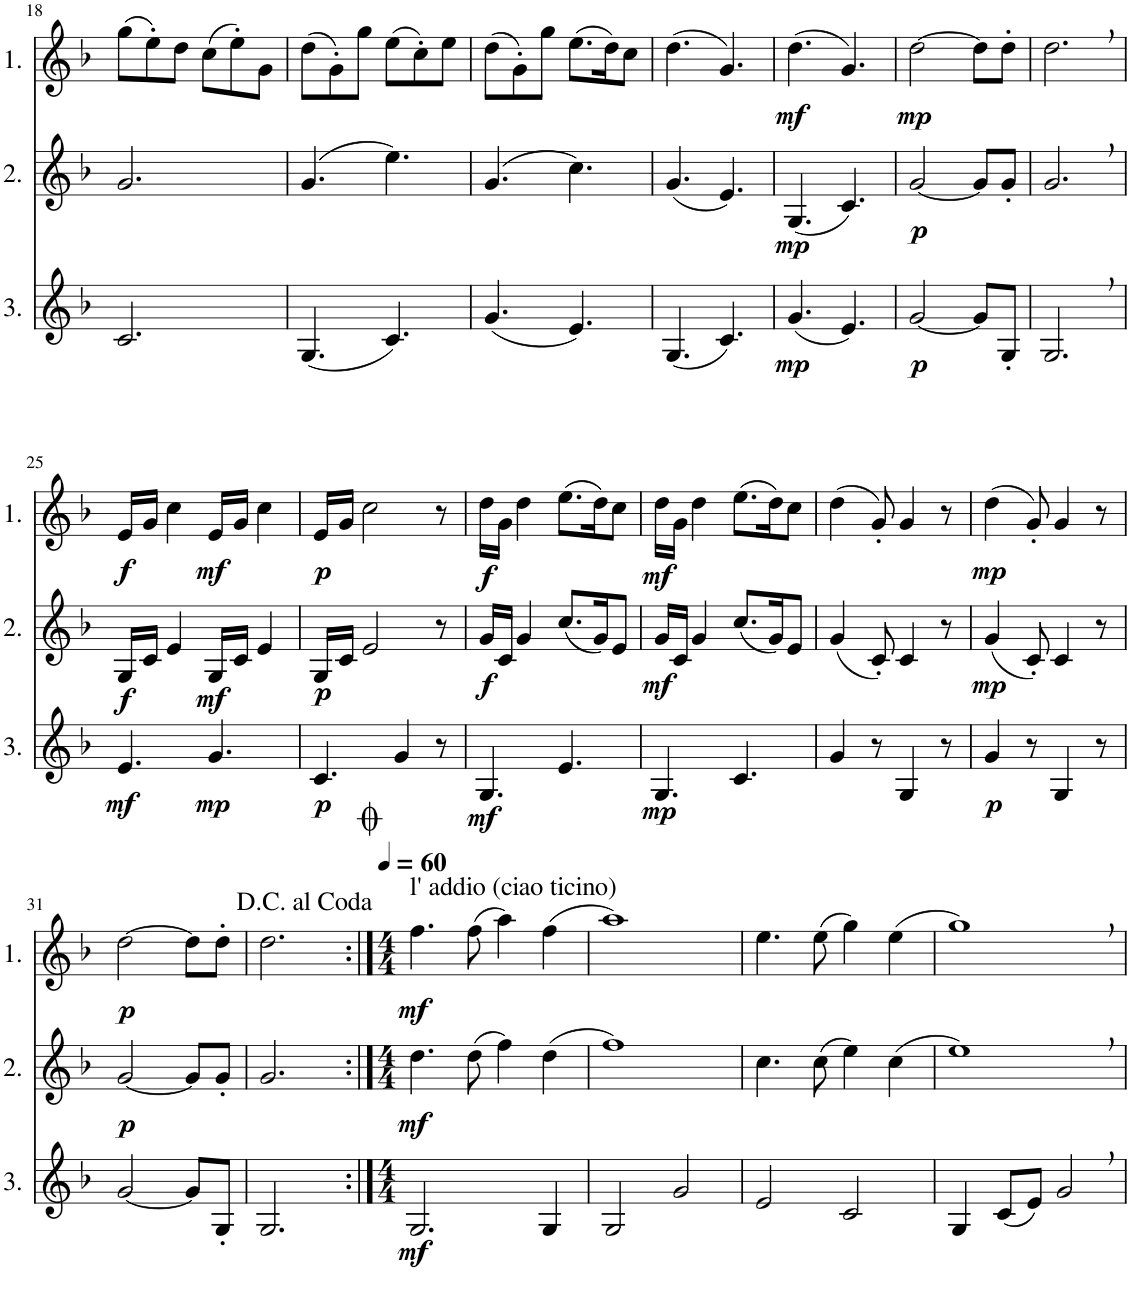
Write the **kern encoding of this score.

**kern	**dynam	**kern	**dynam	**kern	**dynam
*part3	*part3	*part2	*part2	*part1	*part1
*staff3	*staff3	*staff2	*staff2	*staff1	*staff1
*I"3.	*	*I"2.	*	*I"1.	*
!!LO:PB:g=z
*clefG2	*	*clefG2	*	*clefG2	*
*Trd4c7	*	*Trd4c7	*	*Trd4c7	*
*k[b-]	*	*k[b-]	*	*k[b-]	*
*M6/8	*	*M6/8	*	*M6/8	*
=18	=18	=18	=18	=18	=18
2.c/	.	2.g/	.	(8gg\L	.
.	.	.	.	8ee'\)	.
.	.	.	.	8dd\J	.
.	.	.	.	(8cc\L	.
.	.	.	.	8ee'\)	.
.	.	.	.	8g\J	.
=19	=19	=19	=19	=19	=19
(4.G/	.	(4.g/	.	(8dd\L	.
.	.	.	.	8g'\)	.
.	.	.	.	8gg\J	.
4.c/)	.	4.ee\)	.	(8ee\L	.
.	.	.	.	8cc'\)	.
.	.	.	.	8ee\J	.
=20	=20	=20	=20	=20	=20
(4.g/	.	(4.g/	.	(8dd\L	.
.	.	.	.	8g'\)	.
.	.	.	.	8gg\J	.
4.e/)	.	4.cc\)	.	(8.ee\L	.
.	.	.	.	16dd\K)	.
.	.	.	.	8cc\J	.
=21	=21	=21	=21	=21	=21
(4.G/	.	(4.g/	.	(4.dd\	.
4.c/)	.	4.e/)	.	4.g/)	.
=22	=22	=22	=22	=22	=22
!	!LO:DY:b	!	!	!	!
!	!LO:DY:n=1:a	!	!	!	!LO:DY:b
(4.g/	mp mp	(4.G/	.	(4.dd\	mf
4.e/)	.	4.c/)	.	4.g/)	.
=23	=23	=23	=23	=23	=23
!	!LO:DY:b	!	!LO:DY:b	!	!LO:DY:b
[2g/	p	[2g/	p	[2dd\	mp
8g/L]	.	8g/L]	.	8dd\L]	.
8G'/J	.	8g'/J	.	8dd'\J	.
=24	=24	=24	=24	=24	=24
2.G,/	.	2.g,/	.	2.dd,\	.
!!LO:LB:g=z
=25	=25	=25	=25	=25	=25
!	!LO:DY:b	!	!LO:DY:b	!	!LO:DY:b
4.e/	mf	16G/LL	f	16e/LL	f
.	.	16c/JJ	.	16g/JJ	.
.	.	4e/	.	4cc\	.
!	!LO:DY:b	!	!LO:DY:b	!	!LO:DY:b
4.g/	mp	16G/LL	mf	16e/LL	mf
.	.	16c/JJ	.	16g/JJ	.
.	.	4e/	.	4cc\	.
=26	=26	=26	=26	=26	=26
!	!LO:DY:b	!	!LO:DY:b	!	!LO:DY:b
4.c/	p	16G/LL	p	16e/LL	p
.	.	16c/JJ	.	16g/JJ	.
.	.	2e/	.	2cc\	.
4g/	.	.	.	.	.
8r	.	8r	.	8r	.
=27	=27	=27	=27	=27	=27
!	!LO:DY:b	!	!LO:DY:b	!	!LO:DY:b
4.G/	mf	16g/LL	f	16dd\LL	f
.	.	16c/JJ	.	16g\JJ	.
.	.	4g/	.	4dd\	.
4.e/	.	(8.cc/L	.	(8.ee\L	.
.	.	16g/K)	.	16dd\K)	.
.	.	8e/J	.	8cc\J	.
=28	=28	=28	=28	=28	=28
!	!LO:DY:b	!	!LO:DY:b	!	!LO:DY:b
4.G/	mp	16g/LL	mf	16dd\LL	mf
.	.	16c/JJ	.	16g\JJ	.
.	.	4g/	.	4dd\	.
4.c/	.	(8.cc/L	.	(8.ee\L	.
.	.	16g/K)	.	16dd\K)	.
.	.	8e/J	.	8cc\J	.
=29	=29	=29	=29	=29	=29
4g/	.	(4g/	.	(4dd\	.
8r	.	8c'/)	.	8g'/)	.
4G/	.	4c/	.	4g/	.
8r	.	8r	.	8r	.
=30	=30	=30	=30	=30	=30
!	!LO:DY:b	!	!LO:DY:b	!	!LO:DY:b
4g/	p	(4g/	mp	(4dd\	mp
8r	.	8c'/)	.	8g'/)	.
4G/	.	4c/	.	4g/	.
8r	.	8r	.	8r	.
!!LO:LB:g=z
=31	=31	=31	=31	=31	=31
!	!	!	!LO:DY:b	!	!LO:DY:b
[2g/	.	[2g/	p	[2dd\	p
8g/L]	.	8g/L]	.	8dd\L]	.
8G'/J	.	8g'/J	.	8dd'\J	.
=32	=32	=32	=32	=32	=32
2.G/	.	2.g/	.	2.dd\	.
=33:|!	=33:|!	=33:|!	=33:|!	=33:|!	=33:|!
*M4/4	*	*M4/4	*	*M4/4	*
*	*	*	*	*MM60	*
!	!	!	!	!LO:TX:a:t=l' addio (ciao ticino)	!
!	!LO:DY:b	!	!LO:DY:b	!	!LO:DY:b
2.G/	mf	4.dd\	mf	4.ff\	mf
.	.	(8dd\	.	(8ff\	.
.	.	4ff\)	.	4aa\)	.
4G/	.	(4dd\	.	(4ff\	.
=34	=34	=34	=34	=34	=34
2G/	.	1ff)	.	1aa)	.
2g/	.	.	.	.	.
=35	=35	=35	=35	=35	=35
2e/	.	4.cc\	.	4.ee\	.
.	.	(8cc\	.	(8ee\	.
2c/	.	4ee\)	.	4gg\)	.
.	.	(4cc\	.	(4ee\	.
=36	=36	=36	=36	=36	=36
4G/	.	1ee,)	.	1gg,)	.
(8c/L	.	.	.	.	.
8e/J)	.	.	.	.	.
2g,/	.	.	.	.	.
=	=	=	=	=	=
*-	*-	*-	*-	*-	*-
